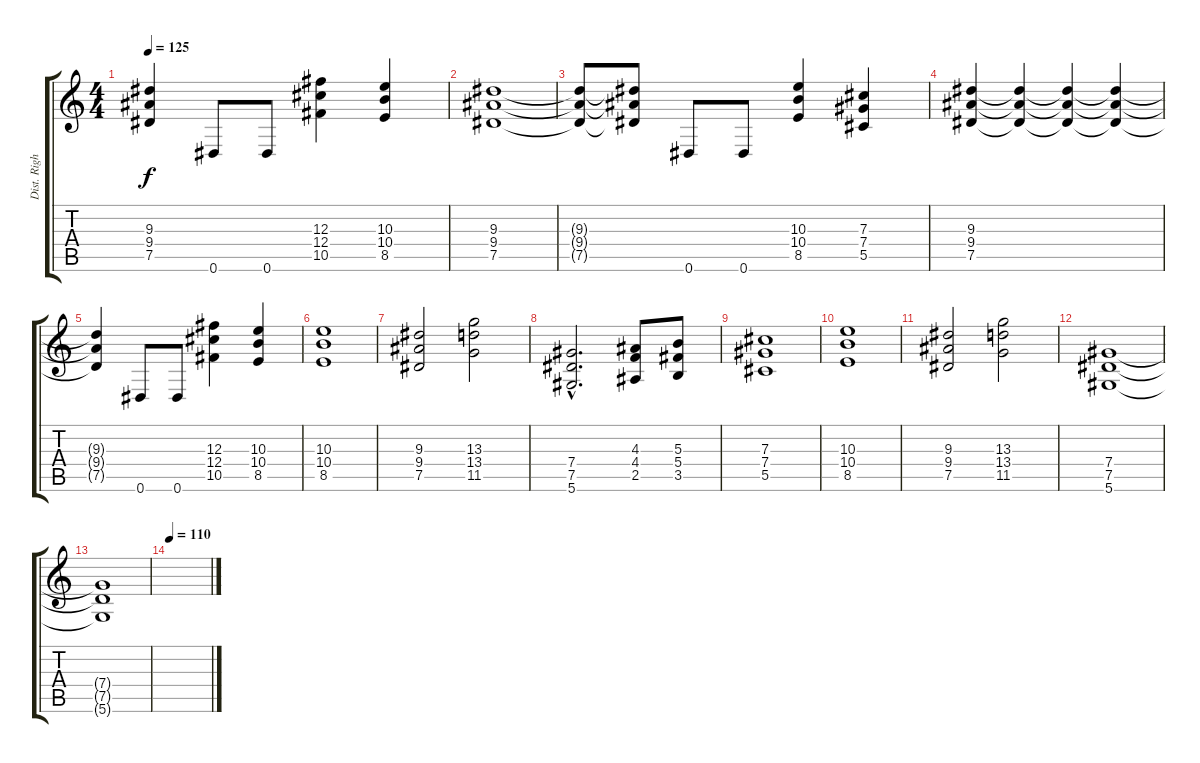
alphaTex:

\track ("Dist. Right" "Dist. Righ") {instrument overdrivenguitar}
\staff {score tabs}
\tuning (Eb4 Bb3 Gb3 Db3 Ab2 Eb2) {hide}
\ts (4 4)
\tempo 125
\clef g2
\ks c
(9.3{t} 9.4{t} 7.5{t}).4{dy f} 0.6.8 0.6.8 (12.3 12.4 10.5).4 (10.3 10.4 8.5).4 |
(9.3 9.4 7.5).1 |
(9.3{t} 9.4{t} 7.5{t}).8 (9.3{t} 9.4{t} 7.5{t}).8 0.6.8 0.6.8 (10.3 10.4 8.5).4 (7.3 7.4 5.5).4 |
(9.3 9.4 7.5).4 (9.3{t} 9.4{t} 7.5{t}).4 (9.3{t} 9.4{t} 7.5{t}).4 (9.3{t} 9.4{t} 7.5{t}).4 |
(9.3{t} 9.4{t} 7.5{t}).4 0.6.8 0.6.8 (12.3 12.4 10.5).4 (10.3 10.4 8.5).4 |
(10.3 10.4 8.5).1 |
(9.3 9.4 7.5).2 (13.3 13.4 11.5).2 |
(7.4{hac} 7.5{hac} 5.6{hac}).2{d} (4.3 4.4 2.5).8 (5.3 5.4 3.5).8 |
(7.3 7.4 5.5).1 |
(10.3 10.4 8.5).1 |
(9.3 9.4 7.5).2 (13.3 13.4 11.5).2 |
(7.4 7.5 5.6).1 |
(7.4{t} 7.5{t} 5.6{t}).1 |
\tempo 110
